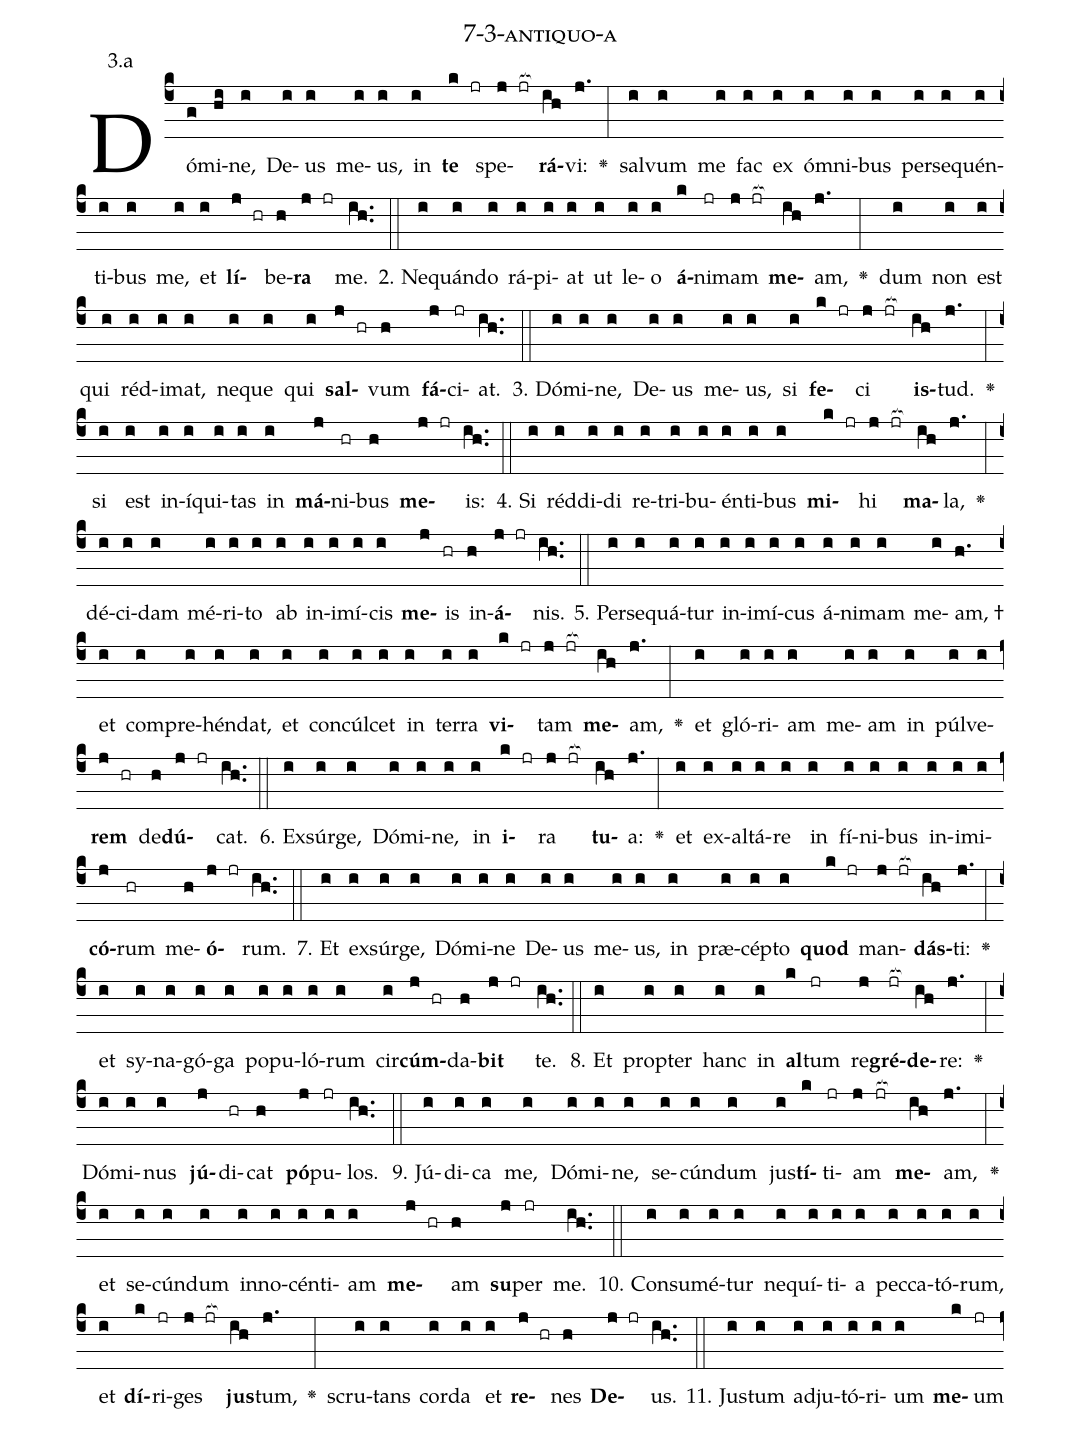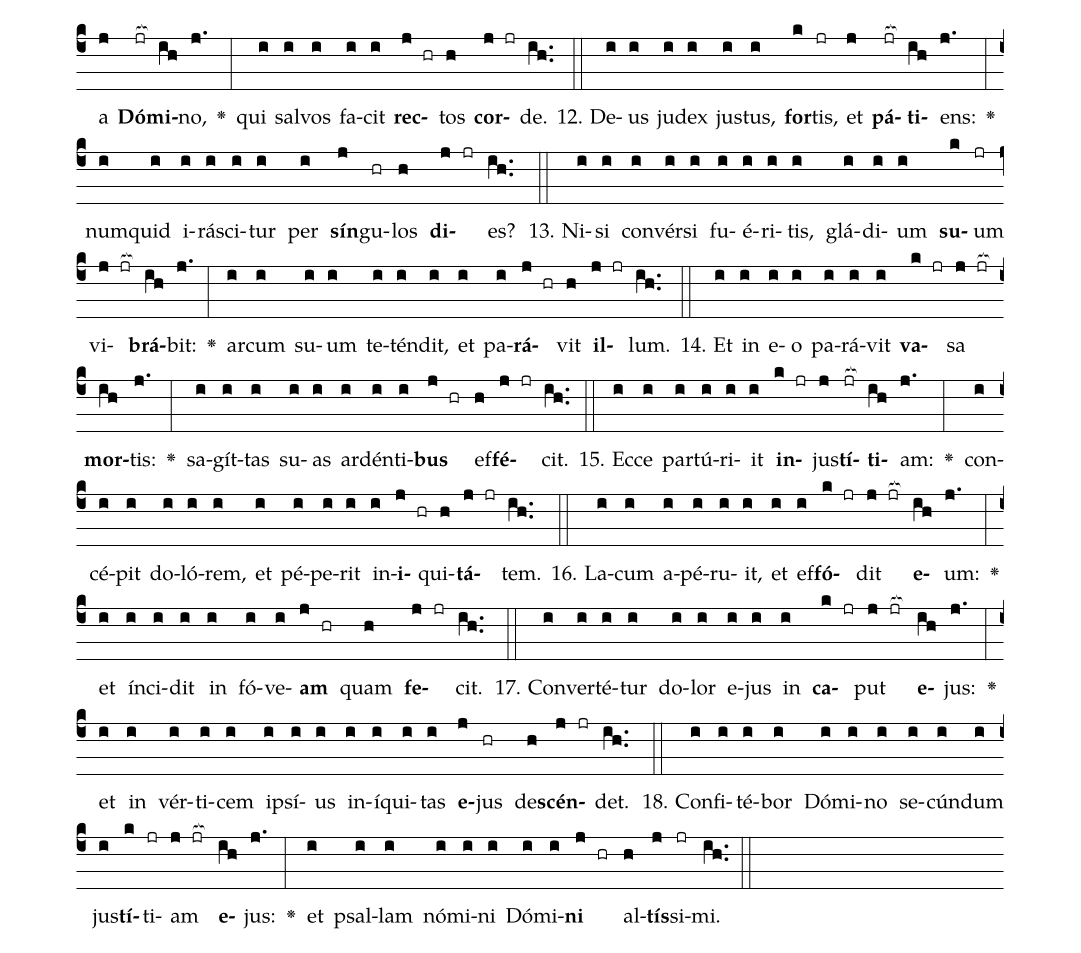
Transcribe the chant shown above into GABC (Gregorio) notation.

name: 7-3-antiquo-a;
annotation: 3.a;
%%
(c4)Dó(g)mi(hi)ne,(i) De(i)us(i) me(i)us,(i) in(i) <b>te</b>(k jr) spe(j jr[ocb:1{])<b>rá</b>(ih[ocb:0}])vi:(j.) <v>\greheightstar</v>(:) sal(i)vum(i) me(i) fac(i) ex(i) óm(i)ni(i)bus(i) per(i)se(i)quén(i)ti(i)bus(i) me,(i) et(i) <b>lí</b>(j hr)be(h)<b>ra</b>(j jr) me.(ih..) (::)
2. Ne(i)quán(i)do(i) rá(i)pi(i)at(i) ut(i) le(i)o(i) <b>á</b>(k)ni(jr)mam(j jr[ocb:1{]) <b>me</b>(ih[ocb:0}])am,(j.) <v>\greheightstar</v>(:) dum(i) non(i) est(i) qui(i) réd(i)i(i)mat,(i) ne(i)que(i) qui(i) <b>sal</b>(j hr)vum(h) <b>fá</b>(j)ci(jr)at.(ih..) (::)
3. Dó(i)mi(i)ne,(i) De(i)us(i) me(i)us,(i) si(i) <b>fe</b>(k jr)ci(j jr[ocb:1{]) <b>is</b>(ih[ocb:0}])tud.(j.) <v>\greheightstar</v>(:) si(i) est(i) in(i)í(i)qui(i)tas(i) in(i) <b>má</b>(j)ni(hr)bus(h) <b>me</b>(j jr)is:(ih..) (::)
4. Si(i) réd(i)di(i)di(i) re(i)tri(i)bu(i)én(i)ti(i)bus(i) <b>mi</b>(k jr)hi(j jr[ocb:1{]) <b>ma</b>(ih[ocb:0}])la,(j.) <v>\greheightstar</v>(:) dé(i)ci(i)dam(i) mé(i)ri(i)to(i) ab(i) in(i)i(i)mí(i)cis(i) <b>me</b>(j)is(hr) in(h)<b>á</b>(j jr)nis.(ih..) (::)
5. Per(i)se(i)quá(i)tur(i) in(i)i(i)mí(i)cus(i) á(i)ni(i)mam(i) me(i)am, †(h.) et(i) com(i)pre(i)hén(i)dat,(i) et(i) con(i)cúl(i)cet(i) in(i) ter(i)ra(i) <b>vi</b>(k jr)tam(j jr[ocb:1{]) <b>me</b>(ih[ocb:0}])am,(j.) <v>\greheightstar</v>(:) et(i) gló(i)ri(i)am(i) me(i)am(i) in(i) púl(i)ve(i)<b>rem</b>(j hr) de(h)<b>dú</b>(j jr)cat.(ih..) (::)
6. Ex(i)súr(i)ge,(i) Dó(i)mi(i)ne,(i) in(i) <b>i</b>(k jr)ra(j jr[ocb:1{]) <b>tu</b>(ih[ocb:0}])a:(j.) <v>\greheightstar</v>(:) et(i) ex(i)al(i)tá(i)re(i) in(i) fí(i)ni(i)bus(i) in(i)i(i)mi(i)<b>có</b>(j)rum(hr) me(h)<b>ó</b>(j jr)rum.(ih..) (::)
7. Et(i) ex(i)súr(i)ge,(i) Dó(i)mi(i)ne(i) De(i)us(i) me(i)us,(i) in(i) præ(i)cép(i)to(i) <b>quod</b>(k jr) man(j jr[ocb:1{])<b>dás</b>(ih[ocb:0}])ti:(j.) <v>\greheightstar</v>(:) et(i) sy(i)na(i)gó(i)ga(i) po(i)pu(i)ló(i)rum(i) cir(i)<b>cúm</b>(j hr)da(h)<b>bit</b>(j jr) te.(ih..) (::)
8. Et(i) prop(i)ter(i) hanc(i) in(i) <b>al</b>(k)tum(jr) re(j)<b>gré</b>(jr[ocb:1{])<b>de</b>(ih[ocb:0}])re:(j.) <v>\greheightstar</v>(:) Dó(i)mi(i)nus(i) <b>jú</b>(j)di(hr)cat(h) <b>pó</b>(j)pu(jr)los.(ih..) (::)
9. Jú(i)di(i)ca(i) me,(i) Dó(i)mi(i)ne,(i) se(i)cún(i)dum(i) jus(i)<b>tí</b>(k)ti(jr)am(j jr[ocb:1{]) <b>me</b>(ih[ocb:0}])am,(j.) <v>\greheightstar</v>(:) et(i) se(i)cún(i)dum(i) in(i)no(i)cén(i)ti(i)am(i) <b>me</b>(j hr)am(h) <b>su</b>(j)per(jr) me.(ih..) (::)
10. Con(i)su(i)mé(i)tur(i) ne(i)quí(i)ti(i)a(i) pec(i)ca(i)tó(i)rum,(i) et(i) <b>dí</b>(k)ri(jr)ges(j jr[ocb:1{]) <b>jus</b>(ih[ocb:0}])tum,(j.) <v>\greheightstar</v>(:) scru(i)tans(i) cor(i)da(i) et(i) <b>re</b>(j hr)nes(h) <b>De</b>(j jr)us.(ih..) (::)
11. Jus(i)tum(i) ad(i)ju(i)tó(i)ri(i)um(i) <b>me</b>(k)um(jr) a(j) <b>Dó</b>(jr[ocb:1{])<b>mi</b>(ih[ocb:0}])no,(j.) <v>\greheightstar</v>(:) qui(i) sal(i)vos(i) fa(i)cit(i) <b>rec</b>(j hr)tos(h) <b>cor</b>(j jr)de.(ih..) (::)
12. De(i)us(i) ju(i)dex(i) jus(i)tus,(i) <b>for</b>(k)tis,(jr) et(j) <b>pá</b>(jr[ocb:1{])<b>ti</b>(ih[ocb:0}])ens:(j.) <v>\greheightstar</v>(:) num(i)quid(i) i(i)rá(i)sci(i)tur(i) per(i) <b>sín</b>(j)gu(hr)los(h) <b>di</b>(j jr)es?(ih..) (::)
13. Ni(i)si(i) con(i)vér(i)si(i) fu(i)é(i)ri(i)tis,(i) glá(i)di(i)um(i) <b>su</b>(k)um(jr) vi(j jr[ocb:1{])<b>brá</b>(ih[ocb:0}])bit:(j.) <v>\greheightstar</v>(:) ar(i)cum(i) su(i)um(i) te(i)tén(i)dit,(i) et(i) pa(i)<b>rá</b>(j hr)vit(h) <b>il</b>(j jr)lum.(ih..) (::)
14. Et(i) in(i) e(i)o(i) pa(i)rá(i)vit(i) <b>va</b>(k jr)sa(j jr[ocb:1{]) <b>mor</b>(ih[ocb:0}])tis:(j.) <v>\greheightstar</v>(:) sa(i)gít(i)tas(i) su(i)as(i) ar(i)dén(i)ti(i)<b>bus</b>(j hr) ef(h)<b>fé</b>(j jr)cit.(ih..) (::)
15. Ec(i)ce(i) par(i)tú(i)ri(i)it(i) <b>in</b>(k jr)jus(j)<b>tí</b>(jr[ocb:1{])<b>ti</b>(ih[ocb:0}])am:(j.) <v>\greheightstar</v>(:) con(i)cé(i)pit(i) do(i)ló(i)rem,(i) et(i) pé(i)pe(i)rit(i) in(i)<b>i</b>(j hr)qui(h)<b>tá</b>(j jr)tem.(ih..) (::)
16. La(i)cum(i) a(i)pé(i)ru(i)it,(i) et(i) ef(i)<b>fó</b>(k jr)dit(j jr[ocb:1{]) <b>e</b>(ih[ocb:0}])um:(j.) <v>\greheightstar</v>(:) et(i) ín(i)ci(i)dit(i) in(i) fó(i)ve(i)<b>am</b>(j hr) quam(h) <b>fe</b>(j jr)cit.(ih..) (::)
17. Con(i)ver(i)té(i)tur(i) do(i)lor(i) e(i)jus(i) in(i) <b>ca</b>(k jr)put(j jr[ocb:1{]) <b>e</b>(ih[ocb:0}])jus:(j.) <v>\greheightstar</v>(:) et(i) in(i) vér(i)ti(i)cem(i) ip(i)sí(i)us(i) in(i)í(i)qui(i)tas(i) <b>e</b>(j)jus(hr) de(h)<b>scén</b>(j jr)det.(ih..) (::)
18. Con(i)fi(i)té(i)bor(i) Dó(i)mi(i)no(i) se(i)cún(i)dum(i) jus(i)<b>tí</b>(k)ti(jr)am(j jr[ocb:1{]) <b>e</b>(ih[ocb:0}])jus:(j.) <v>\greheightstar</v>(:) et(i) psal(i)lam(i) nó(i)mi(i)ni(i) Dó(i)mi(i)<b>ni</b>(j hr) al(h)<b>tís</b>(j)si(jr)mi.(ih..) (::)
